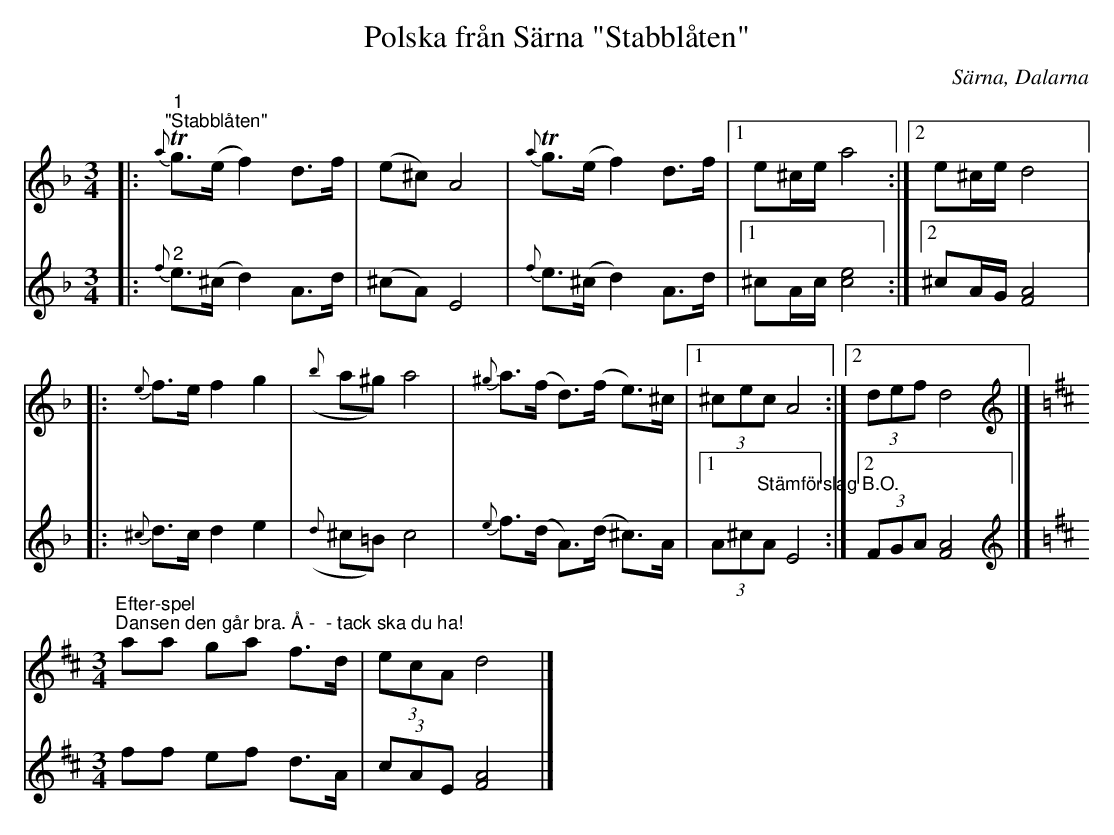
X:1
T:Polska från Särna "Stabblåten"
O:Särna, Dalarna
L:1/8
M:3/4
K:Dm
V:1
|:"^1""^\"Stabblåten\""T{a} g>(e f2) d>f | (e^c) A4 |T{a} g>(e f2) d>f |1 e^c/e/ a4 :|2 e^c/e/ d4 |:
{e} f>e f2 g2 |({b} a^g) a4 |{^g} a>(f d>)(f e>)^c |1 (3^cec A4 :|2 (3def d4 |]
[K:D][M:3/4]"^Efter-spel"[K:treble]"^Dansen den går bra. Å -  - tack ska du ha!" aa ga f>d | (3ecA d4 |]
V:2
|:"^2"{f} e>(^c d2) A>d | (^cA) E4 |{f} e>(^c d2) A>d |1 ^cA/c/ [ce]4 :|2 ^cA/G/ [FA]4 |:
{^c} d>c d2 e2 |({d} ^c=B) c4 |{e} f>(d A>)(d ^c>)A |1 (3A^c"^Stämförslag B.O."A E4 :|2 (3FGA [FA]4 |]
[K:D][M:3/4][K:treble] ff ef d>A | (3cAE [FA]4 |]
